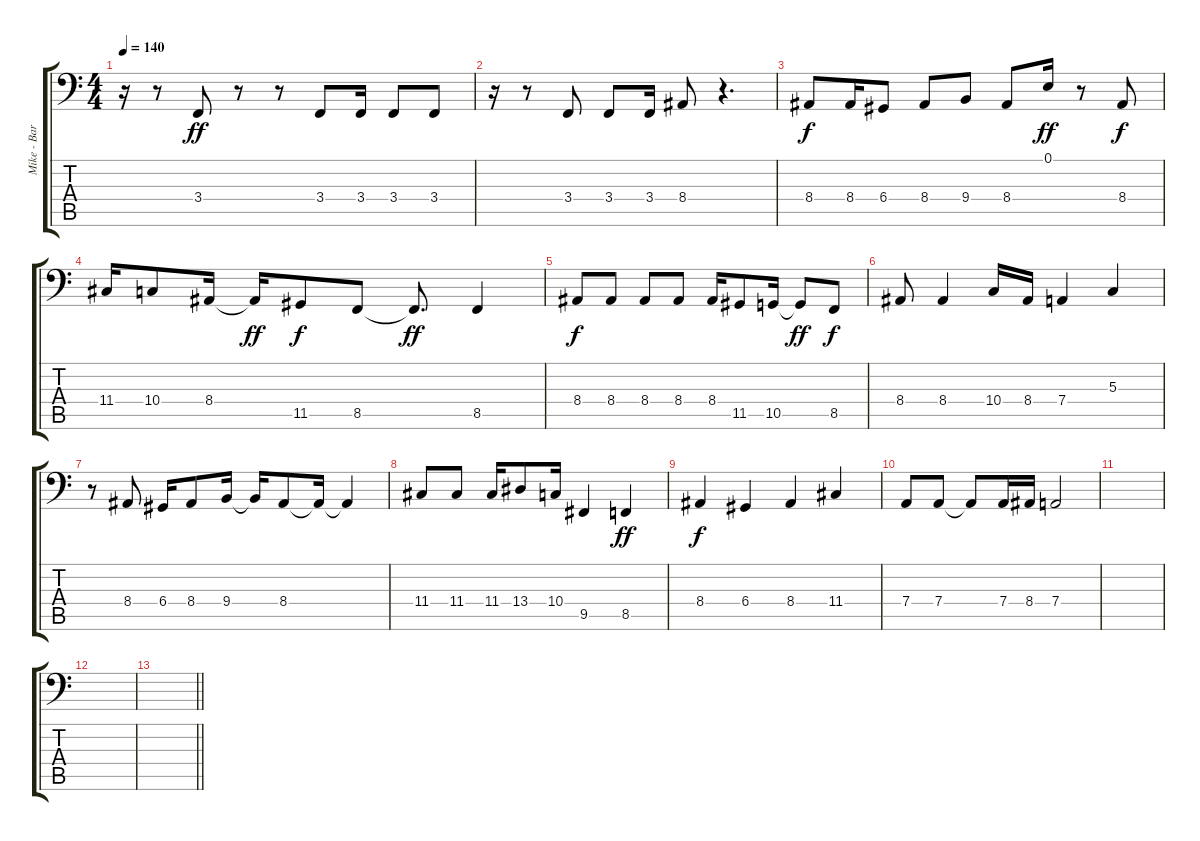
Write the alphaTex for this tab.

\track ("Mike - Bari" "Mike - Bar") {instrument baritonesax}
\staff {score tabs}
\tuning (E3 B2 G2 D2 A1 E1) {hide}
\ts (4 4)
\tempo 140
\clef f4
\ks c
r.16{dy mf} r.8 3.4.8{dy ff} r.8 r.8 3.4.8 3.4.16 3.4.8 3.4.8 |
r.16 r.8 3.4.8 3.4.8 3.4.16 8.4.8 r.4{d} |
8.4.8{dy f} 8.4.16 6.4.8 8.4.8 9.4.8 8.4.8 0.1.16{dy ff} r.8 8.4.8{dy f} |
11.4.16 10.4.8 8.4.16 8.4{t}.16{dy ff} 11.5.8{dy f} 8.5.8 8.5{t}.8{d dy ff} 8.5.4 |
8.4.8{dy f} 8.4.8 8.4.8 8.4.8 8.4.16 11.5.8 10.5.16 10.5{t}.8{dy ff} 8.5.8{dy f} |
8.4.8 8.4.4 10.4.16 8.4.16 7.4.4 5.3.4 |
r.8 8.4.8 6.4.16 8.4.8 9.4.16 9.4{t}.16 8.4.8 8.4{t}.16 8.4{t}.4 |
11.4.8 11.4.8 11.4.16 13.4.8 10.4.16 9.5.4 8.5.4{dy ff} |
8.4.4{dy f} 6.4.4 8.4.4 11.4.4 |
7.4.8 7.4.8 7.4{t}.8 7.4.16 8.4.16 7.4.2 |
|
|
\barLineRight lightlight
